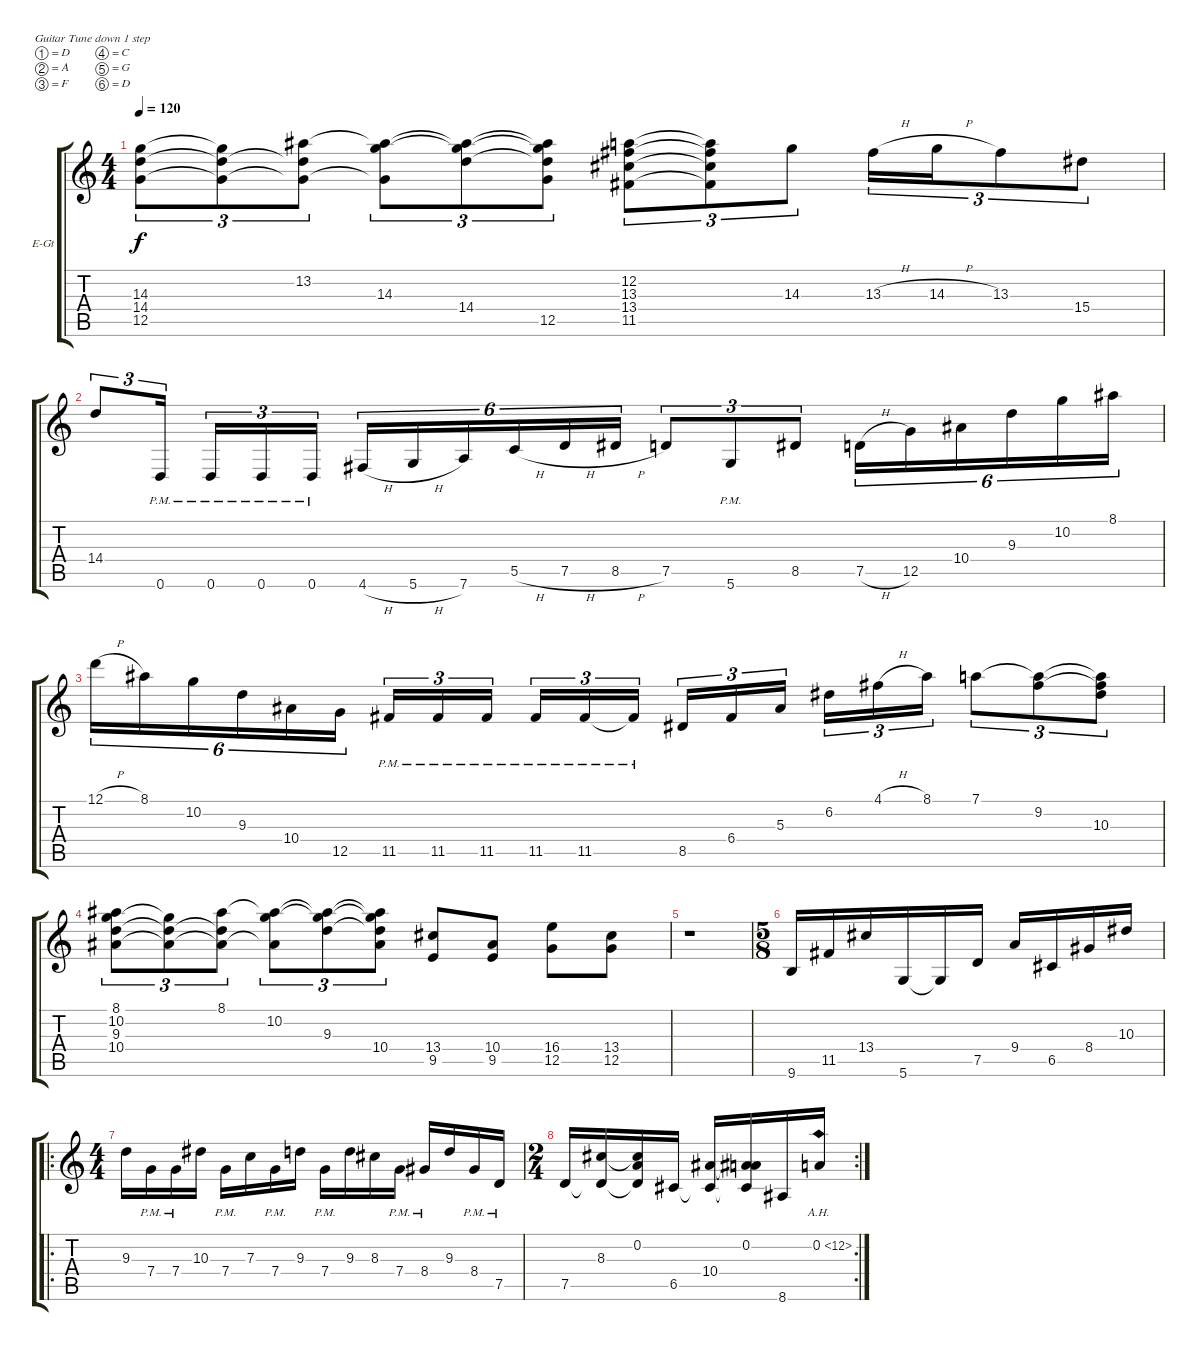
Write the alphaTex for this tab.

\bracketExtendMode groupsimilarinstruments
\firstSystemTrackNameOrientation horizontal
\otherSystemsTrackNameOrientation horizontal
\track ("Guitar 1" "E-Gt") {instrument distortionguitar}
\staff {score tabs}
\tuning (D4 A3 F3 C3 G2 D2)
\ts (4 4)
\beaming (8 2 2 2 2)
\tempo 120
\clef g2
\ks c
(14.3 14.4 12.5).8{tu (3 2) dy f} (14.3{t} 14.4{t} 12.5{t}).8{tu (3 2)} (13.2 14.4{t} 12.5{t}).8{tu (3 2)} (13.2{t} 14.3 12.5{t}).8{tu (3 2)} (13.2{t} 14.3{t} 14.4).8{tu (3 2)} (13.2{t} 14.3{t} 14.4{t} 12.5).8{tu (3 2)} (12.2 13.3 13.4 11.5).8{tu (3 2)} (12.2{t} 13.3{t} 13.4{t} 11.5{t}).8{tu (3 2)} 14.3.8{tu (3 2)} 13.3{h}.16{tu (3 2)} 14.3{h}.16{tu (3 2)} 13.3.8{tu (3 2)} 15.4.8{tu (3 2)} |
14.4.8{tu (3 2)} 0.6{pm}.16{tu (3 2)} 0.6{pm}.16{tu (3 2)} 0.6{pm}.16{tu (3 2)} 0.6{pm}.16{tu (3 2)} 4.6{h}.16{tu (6 4)} 5.6{h}.16{tu (6 4)} 7.6.16{tu (6 4)} 5.5{h}.16{tu (6 4)} 7.5{h}.16{tu (6 4)} 8.5{h}.16{tu (6 4)} 7.5.8{tu (3 2)} 5.6{pm}.8{tu (3 2)} 8.5.8{tu (3 2)} 7.5{h}.16{tu (6 4)} 12.5.16{tu (6 4)} 10.4.16{tu (6 4)} 9.3.16{tu (6 4)} 10.2.16{tu (6 4)} 8.1.16{tu (6 4)} |
12.1{h}.16{tu (6 4)} 8.1.16{tu (6 4)} 10.2.16{tu (6 4)} 9.3.16{tu (6 4)} 10.4.16{tu (6 4)} 12.5.16{tu (6 4)} 11.5{pm}.16{tu (3 2)} 11.5{pm}.16{tu (3 2)} 11.5{pm}.16{tu (3 2)} 11.5{pm}.16{tu (3 2)} 11.5{pm}.16{tu (3 2)} 11.5{pm t}.16{tu (3 2)} 8.5.16{tu (3 2)} 6.4.16{tu (3 2)} 5.3.16{tu (3 2)} 6.2.16{tu (3 2)} 4.1{h}.16{tu (3 2)} 8.1.16{tu (3 2)} 7.1.8{tu (3 2)} (7.1{t} 9.2).8{tu (3 2)} (7.1{t} 9.2{t} 10.3).8{tu (3 2)} |
(8.1 10.2 9.3 10.4).8{tu (3 2)} (10.2{t} 9.3{t} 10.4{t}).8{tu (3 2)} (8.1 9.3{t} 10.4{t}).8{tu (3 2)} (8.1{t} 10.2 10.4{t}).8{tu (3 2)} (8.1{t} 10.2{t} 9.3).8{tu (3 2)} (8.1{t} 10.2{t} 9.3{t} 10.4).8{tu (3 2)} (13.4 9.5).8 (10.4 9.5).8 (16.4 12.5).8 (13.4 12.5).8 |
r.1 |
\ts (5 8)
\beaming (8 3 2)
9.6.16 11.5.16 13.4.16 5.6.16 5.6{t}.16 7.5.16 9.4.16 6.5.16 8.4.16 10.3.16 |
\ro
\ts (4 4)
\beaming (8 2 2 2 2)
9.3.16 7.4{pm}.16 7.4{pm}.16 10.3.16 7.4{pm}.16 7.3.16 7.4{pm}.16 9.3.16 7.4{pm}.16 9.3.16 8.3.16 7.4{pm}.16 8.4{pm}.16 9.3.16 8.4{pm}.16 7.5{pm}.16 |
\rc 2
\ts (2 4)
\beaming (8 2 2)
7.5.16 (8.3 7.5{t}).16 (0.2 8.3{t} 7.5{t}).16 6.5.16 (10.4 6.5{t}).16 (0.2 10.4{t} 6.5{t}).16 8.6.16 0.2{ah 12}.16
